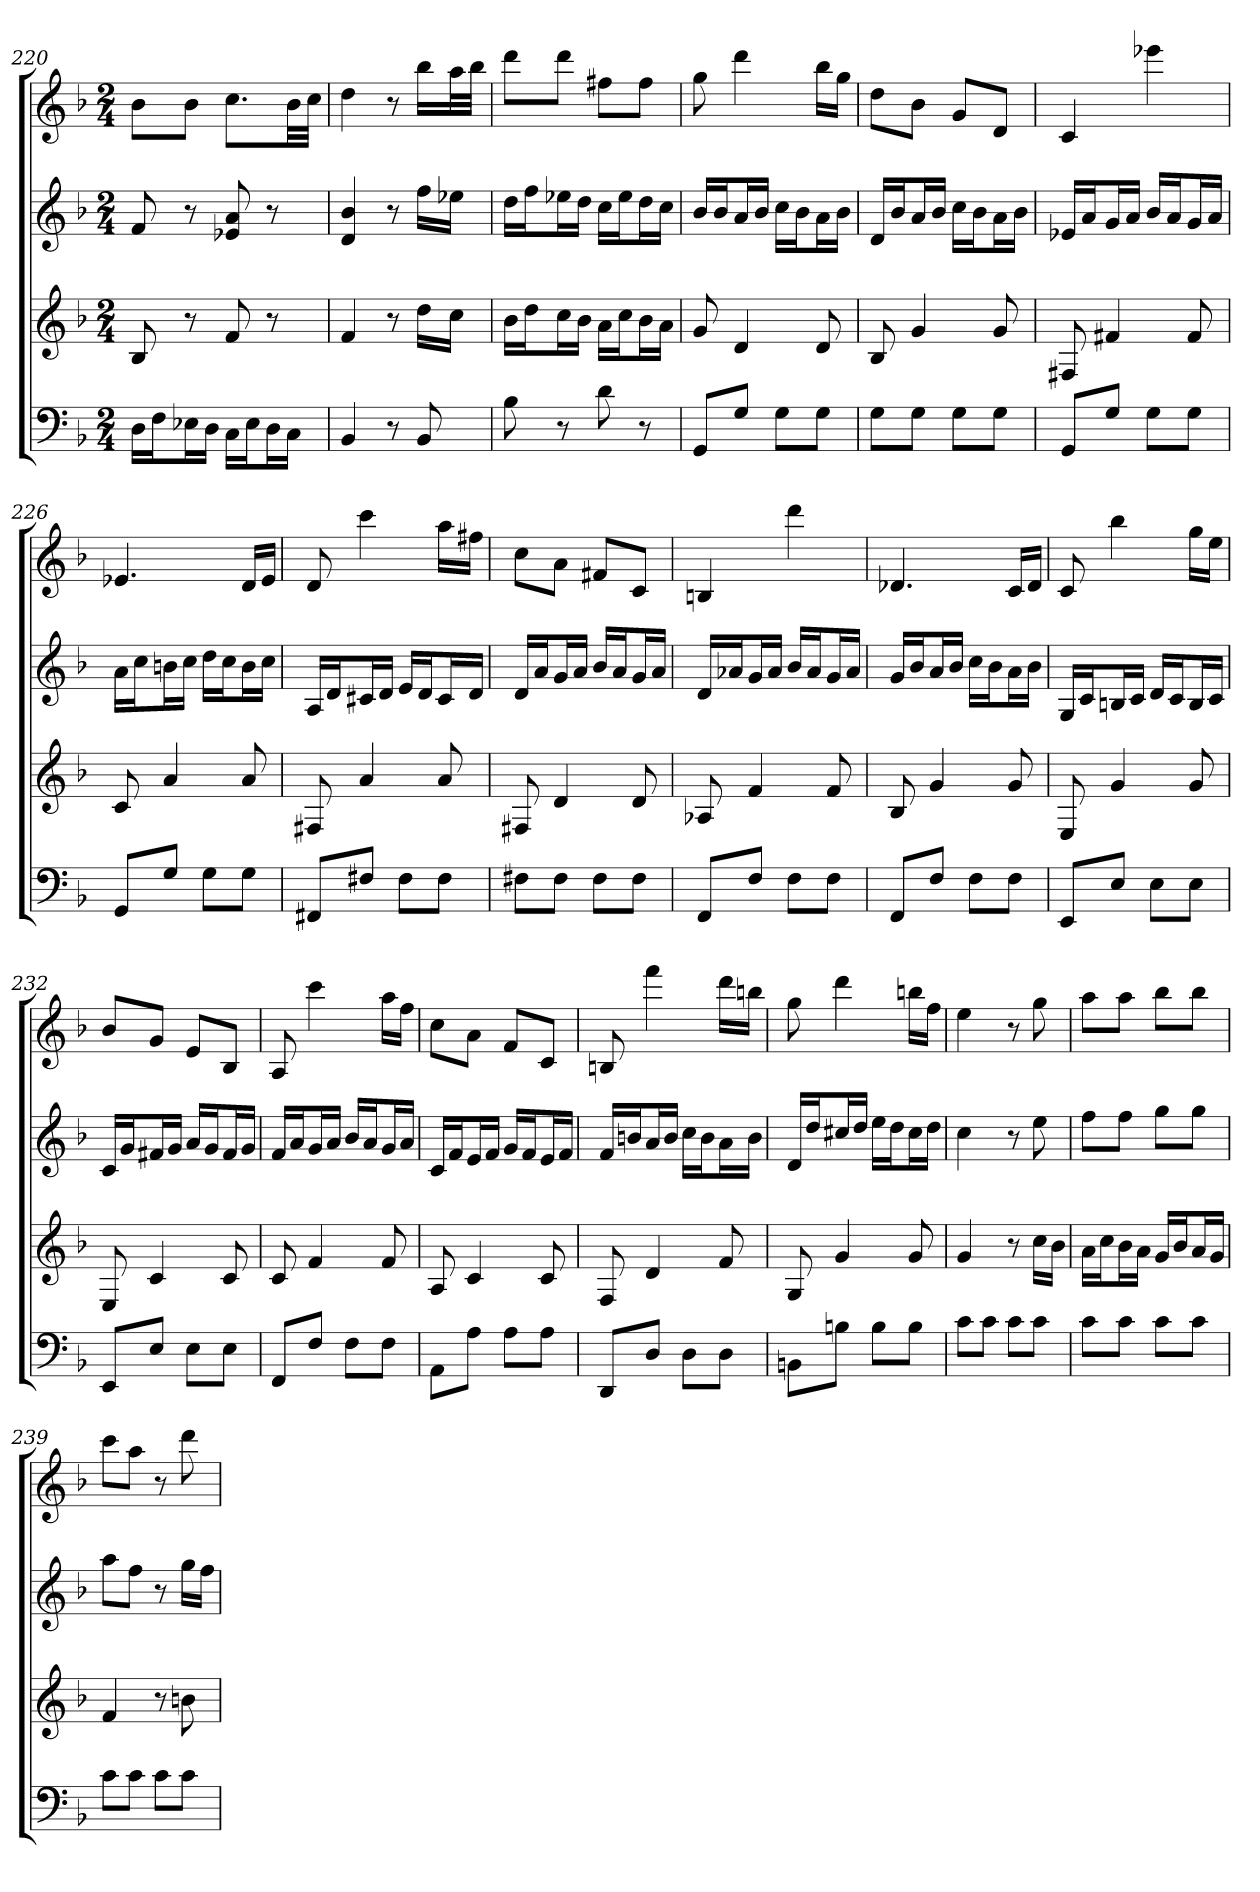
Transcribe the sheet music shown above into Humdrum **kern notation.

**kern	**kern	**kern	**kern
*part4	*part3	*part2	*part1
*staff4	*staff3	*staff2	*staff1
*k[b-]	*k[b-]	*k[b-]	*k[b-]
*F:	*F:	*F:	*F:
*M2/4	*M2/4	*M2/4	*M2/4
=220	=220	=220	=220
16DLL	8B-	8f	8b-L
16FJ	.	.	.
16E-XL	8r	8r	8b-J
16DJJ	.	.	.
16CLL	8f	8e-X 8a	8.ccL
16E-J	.	.	.
16DL	8r	8r	.
16CJJ	.	.	32b-LL
.	.	.	32ccJJJ
=221	=221	=221	=221
4BB-	4f	4d 4b-	4dd
8r	8r	8r	8r
8BB-	16ddLL	16ffLL	16bb-LL
.	16ccJJ	16ee-XJJ	32aaL
.	.	.	32bb-JJJ
=222	=222	=222	=222
8B-	16b-LL	16ddLL	8dddL
.	16ddJ	16ffJ	.
8r	16ccL	16ee-XL	8dddJ
.	16b-JJ	16ddJJ	.
8d	16aLL	16ccLL	8ff#XL
.	16ccJ	16ee-J	.
8r	16b-L	16ddL	8ff#J
.	16aJJ	16ccJJ	.
=223	=223	=223	=223
8GGL	8g	16b-LL	8gg
.	.	16b-J	.
8GJ	4d	16aL	4ddd
.	.	16b-JJ	.
8GL	.	16ccLL	.
.	.	16b-J	.
8GJ	8d	16aL	16bb-LL
.	.	16b-JJ	16ggJJ
=224	=224	=224	=224
8GL	8B-	16dLL	8ddL
.	.	16b-J	.
8GJ	4g	16aL	8b-J
.	.	16b-JJ	.
8GL	.	16ccLL	8gL
.	.	16b-J	.
8GJ	8g	16aL	8dJ
.	.	16b-JJ	.
=225	=225	=225	=225
8GGL	8F#X	16e-XLL	4c
.	.	16aJ	.
8GJ	4f#X	16gL	.
.	.	16aJJ	.
8GL	.	16b-LL	4eee-X
.	.	16aJ	.
8GJ	8f#	16gL	.
.	.	16aJJ	.
=226	=226	=226	=226
8GGL	8c	16aLL	4.e-X
.	.	16ccJ	.
8GJ	4a	16bnL	.
.	.	16ccJJ	.
8GL	.	16ddLL	.
.	.	16ccJ	.
8GJ	8a	16bL	16dLL
.	.	16ccJJ	16e-JJ
=227	=227	=227	=227
8FF#XL	8F#X	16ALL	8d
.	.	16dJ	.
8F#XJ	4a	16c#XL	4ccc
.	.	16dJJ	.
8F#L	.	16eLL	.
.	.	16dJ	.
8F#J	8a	16c#L	16aaLL
.	.	16dJJ	16ff#XJJ
=228	=228	=228	=228
8F#XL	8F#X	16dLL	8ccL
.	.	16aJ	.
8F#J	4d	16gL	8aJ
.	.	16aJJ	.
8F#L	.	16b-LL	8f#XL
.	.	16aJ	.
8F#J	8d	16gL	8cJ
.	.	16aJJ	.
=229	=229	=229	=229
8FFL	8A-X	16dLL	4Bn
.	.	16a-XJ	.
8FJ	4f	16gL	.
.	.	16a-JJ	.
8FL	.	16b-LL	4ddd
.	.	16a-J	.
8FJ	8f	16gL	.
.	.	16a-JJ	.
=230	=230	=230	=230
8FFL	8B-	16gLL	4.d-X
.	.	16b-J	.
8FJ	4g	16aL	.
.	.	16b-JJ	.
8FL	.	16ccLL	.
.	.	16b-J	.
8FJ	8g	16aL	16cLL
.	.	16b-JJ	16d-JJ
=231	=231	=231	=231
8EEL	8E	16GLL	8c
.	.	16cJ	.
8EJ	4g	16BnL	4bb-
.	.	16cJJ	.
8EL	.	16dLL	.
.	.	16cJ	.
8EJ	8g	16BL	16ggLL
.	.	16cJJ	16eeJJ
=232	=232	=232	=232
8EEL	8E	16cLL	8b-L
.	.	16gJ	.
8EJ	4c	16f#XL	8gJ
.	.	16gJJ	.
8EL	.	16aLL	8eL
.	.	16gJ	.
8EJ	8c	16f#L	8B-J
.	.	16gJJ	.
=233	=233	=233	=233
8FFL	8c	16fLL	8A
.	.	16aJ	.
8FJ	4f	16gL	4ccc
.	.	16aJJ	.
8FL	.	16b-LL	.
.	.	16aJ	.
8FJ	8f	16gL	16aaLL
.	.	16aJJ	16ffJJ
=234	=234	=234	=234
8AAL	8A	16cLL	8ccL
.	.	16fJ	.
8AJ	4c	16eL	8aJ
.	.	16fJJ	.
8AL	.	16gLL	8fL
.	.	16fJ	.
8AJ	8c	16eL	8cJ
.	.	16fJJ	.
=235	=235	=235	=235
8DDL	8F	16fLL	8Bn
.	.	16bnJ	.
8DJ	4d	16aL	4fff
.	.	16bJJ	.
8DL	.	16ccLL	.
.	.	16bJ	.
8DJ	8f	16aL	16dddLL
.	.	16bJJ	16bbnJJ
=236	=236	=236	=236
8BBnL	8G	16dLL	8gg
.	.	16ddJ	.
8BnJ	4g	16cc#XL	4ddd
.	.	16ddJJ	.
8BL	.	16eeLL	.
.	.	16ddJ	.
8BJ	8g	16cc#L	16bbnLL
.	.	16ddJJ	16ffJJ
=237	=237	=237	=237
8cL	4g	4cc	4ee
8cJ	.	.	.
8cL	8r	8r	8r
8cJ	16ccLL	8ee	8gg
.	16b-JJ	.	.
=238	=238	=238	=238
8cL	16aLL	8ffL	8aaL
.	16ccJ	.	.
8cJ	16b-L	8ffJ	8aaJ
.	16aJJ	.	.
8cL	16gLL	8ggL	8bb-L
.	16b-J	.	.
8cJ	16aL	8ggJ	8bb-J
.	16gJJ	.	.
=239	=239	=239	=239
8cL	4f	8aaL	8cccL
8cJ	.	8ffJ	8aaJ
8cL	8r	8r	8r
8cJ	8bn	16ggLL	8ddd
.	.	16ffJJ	.
=	=	=	=
*-	*-	*-	*-
